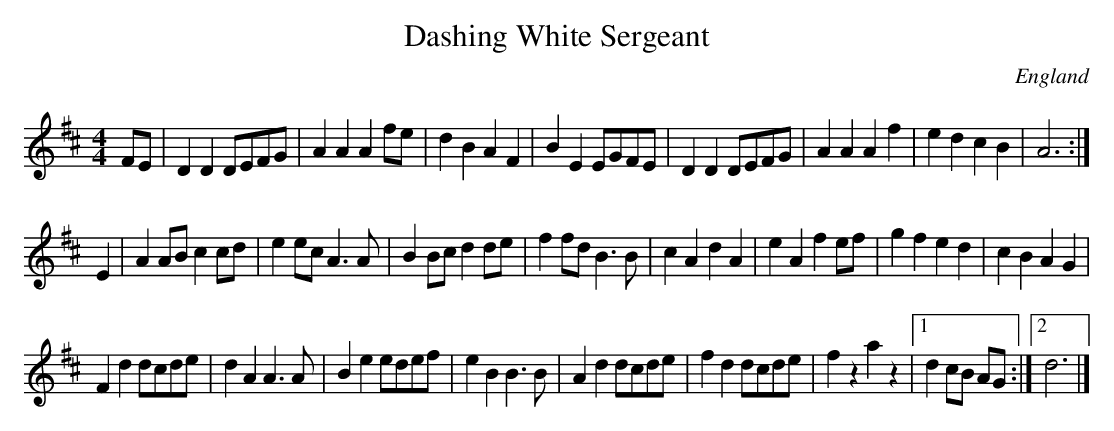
X:1
T:Dashing White Sergeant
M:4/4
O:England
O:Scotland
K:D major
FE|\
D2D2 DEFG|A2A2 A2fe|d2B2 A2F2|B2E2 EGFE|\
D2D2 DEFG|A2A2 A2f2|e2d2 c2B2|A6:|
E2|\
A2AB c2cd|e2ec A3A|B2Bc d2de|f2fd B3B|\
c2A2 d2A2|e2A2 f2ef|g2f2 e2d2|c2B2 A2G2|
F2d2 dcde|d2A2 A3A|B2e2 edef|e2B2 B3B|\
A2d2 dcde|f2d2 dcde|f2z2 a2z2|1 d2cB AG:|2 d6|]
